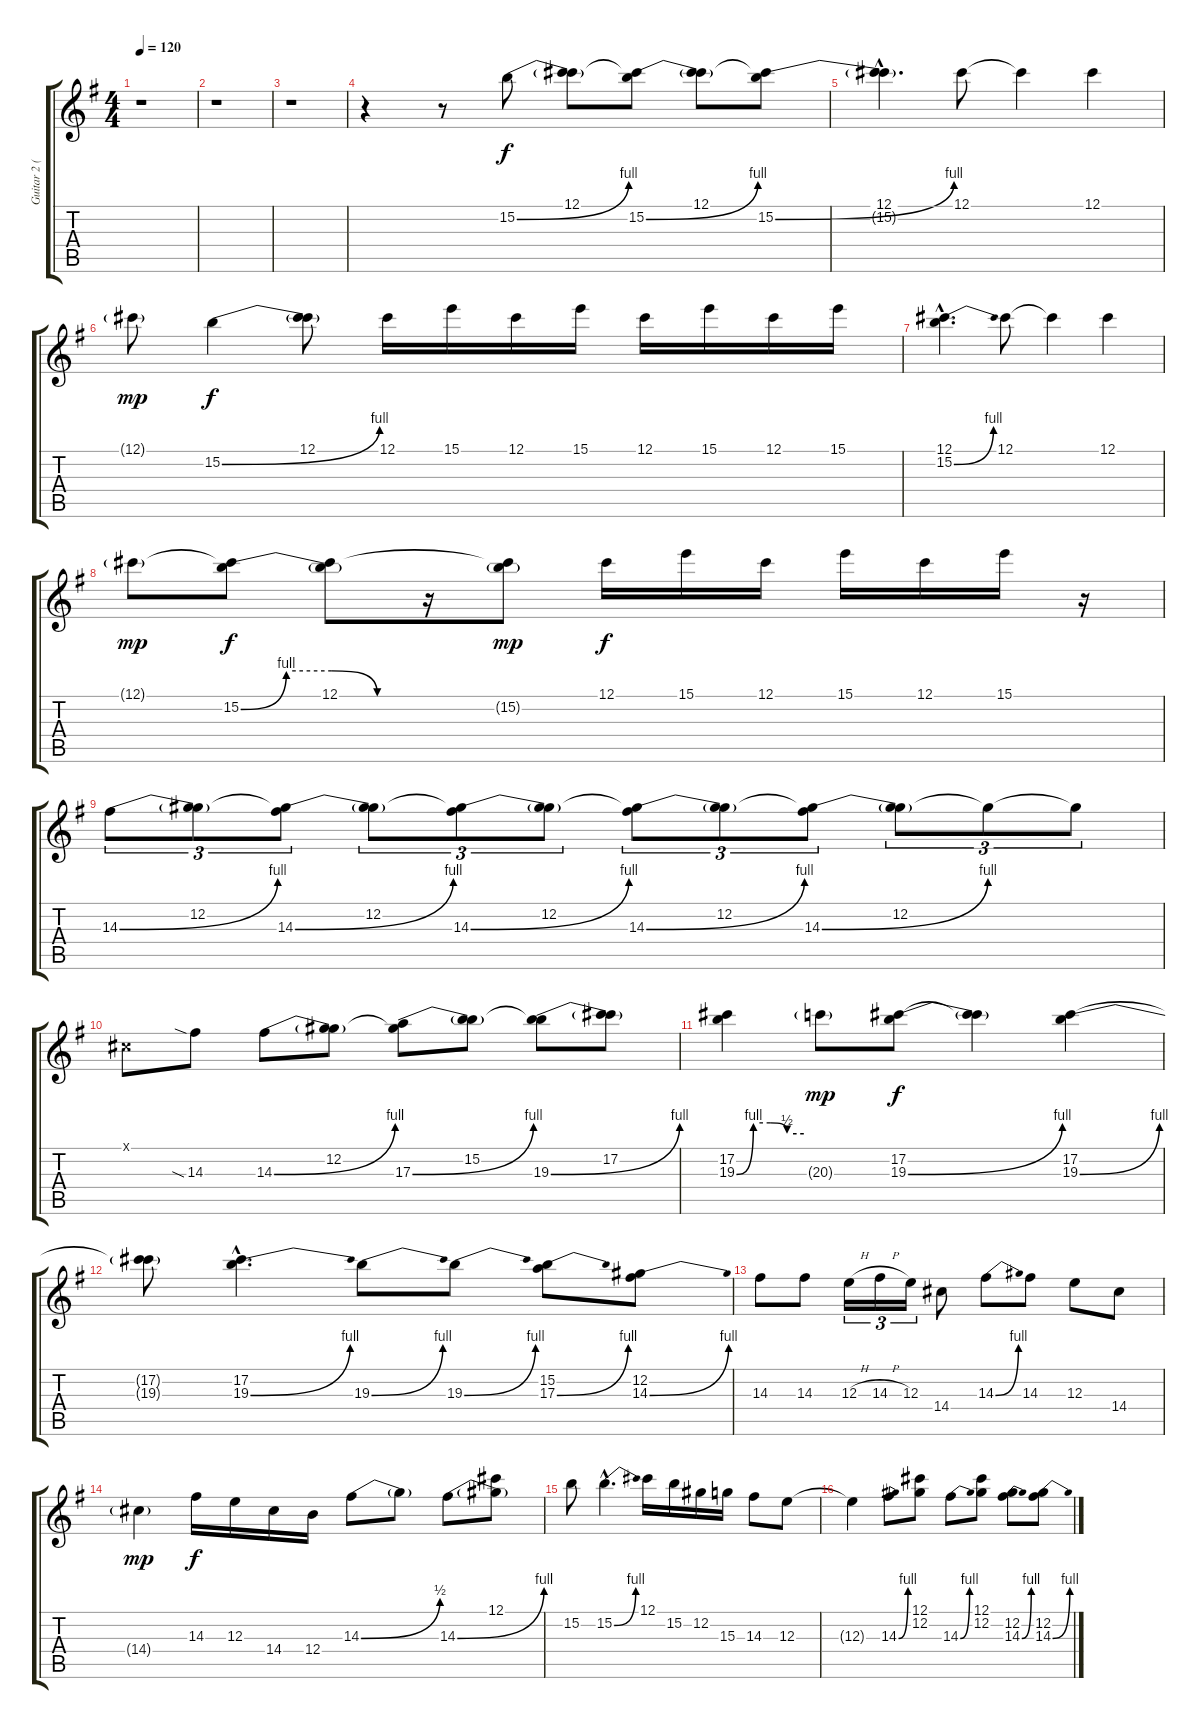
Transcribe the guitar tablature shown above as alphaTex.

\track ("Guitar 2 (Tony Iommi)" "Guitar 2 (") {instrument overdrivenguitar}
\staff {score tabs}
\tuning (Db4 Ab3 E3 B2 Gb2 Db2) {hide}
\ts (4 4)
\tempo 120
\clef g2
\ks g
r.1{dy f} |
r.1 |
r.1 |
r.4 r.8 15.2{be (bend 0 0 60 4)}.8 (12.1 15.2{t}).8 (12.1{t} 15.2{be (bend 0 0 60 4)}).8 (12.1 15.2{t}).8 (12.1{t} 15.2{be (bend 0 0 60 4)}).8 |
(12.1{hac} 15.2{hac t}).4{d} 12.1.8 12.1{t}.4 12.1.4 |
12.1{g}.8{dy mp} 15.2{be (bend 0 0 60 4)}.4{dy f} (12.1 15.2{t}).8 12.1.16 15.1.16 12.1.16 15.1.16 12.1.16 15.1.16 12.1.16 15.1.16 |
(12.1{hac} 15.2{be (bend 0 0 60 4) hac}).4{d} 12.1.8 12.1{t}.4 12.1.4 |
12.1{g}.8{dy mp} (12.1{t} 15.2{be (custom 0 0 15 4 30 4 45 0 60 0)}).8{dy f} (12.1 15.2{t}).8 r.16 (12.1{t} 15.2{g}).8{dy mp} 12.1.16{dy f} 15.1.16 12.1.16 15.1.16 12.1.16 15.1.16 r.16 |
14.3{be (bend 0 0 60 4)}.8{tu (3 2)} (12.2 14.3{t}).8{tu (3 2)} (12.2{t} 14.3{be (bend 0 0 60 4)}).8{tu (3 2)} (12.2 14.3{t}).8{tu (3 2)} (12.2{t} 14.3{be (bend 0 0 60 4)}).8{tu (3 2)} (12.2 14.3{t}).8{tu (3 2)} (12.2{t} 14.3{be (bend 0 0 60 4)}).8{tu (3 2)} (12.2 14.3{t}).8{tu (3 2)} (12.2{t} 14.3{be (bend 0 0 60 4)}).8{tu (3 2)} (12.2 14.3{t}).8{tu (3 2)} 12.2{t}.8{tu (3 2)} 12.2{t}.8{tu (3 2)} |
0.1{x}.8 14.3{sia}.8 14.3{be (bend 0 0 60 4)}.8 (12.2 14.3{t}).8 (12.2{t} 17.3{be (bend 0 0 60 4)}).8 (15.2 17.3{t}).8 (15.2{t} 19.3{be (bend 0 0 60 4)}).8 (17.2 19.3{t}).8 |
(17.2 19.3{be (custom 0 0 15 4 30 4 45 2 60 2)}).4 20.3{g}.8{dy mp} (17.2 19.3{be (bend 0 0 60 4)}).8{dy f} (17.2{t} 19.3{t}).4 (17.2 19.3{be (bend 0 0 60 4)}).4 |
(17.2{t} 19.3{t}).8 (17.2{hac} 19.3{be (bend 0 0 60 4) hac}).4{d} 19.3{be (bend 0 0 60 4)}.8 19.3{be (bend 0 0 60 4)}.8 (15.2 17.3{be (bend 0 0 60 4)}).8 (12.2 14.3{be (bend 0 0 60 4)}).8 |
14.3.8 14.3.8 12.3{h}.16{tu (3 2)} 14.3{h}.16{tu (3 2)} 12.3.16{tu (3 2)} 14.4.8 14.3{be (bend 0 0 60 4)}.8 14.3.8 12.3.8 14.4.8 |
14.4{g}.4{dy mp} 14.3.16{dy f} 12.3.16 14.4.16 12.4.16 14.3{be (bend 0 0 60 2)}.8 14.3{t}.8 14.3{be (bend 0 0 60 4)}.8 (12.1 14.3{t}).8 |
15.2.8 15.2{be (bend 0 0 60 4) hac}.4{d} 12.1.16 15.2.16 12.2.16 15.3.16 14.3.8 12.3.8 |
12.3{t}.4 14.3{be (bend 0 0 60 4)}.8 (12.1 12.2).8 14.3{be (bend 0 0 60 4)}.8 (12.1 12.2).8 (12.2 14.3{be (bend 0 0 60 4)}).8 (12.2 14.3{be (bend 0 0 60 4)}).8
